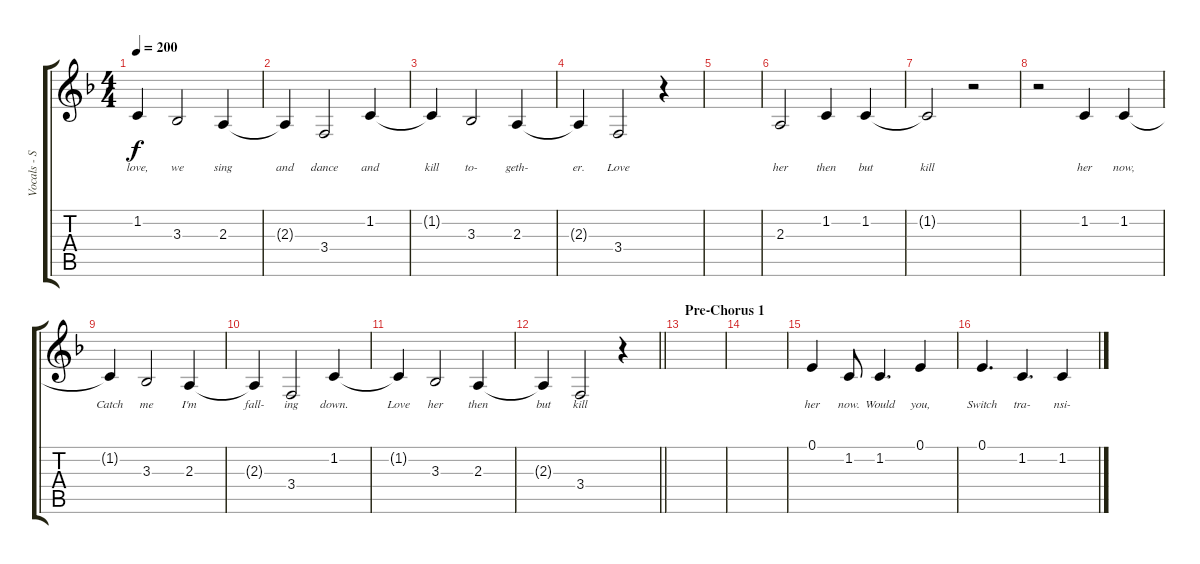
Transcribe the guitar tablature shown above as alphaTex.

\track ("Vocals - Simon Neil" "Vocals - S") {instrument altosax}
\staff {score tabs}
\tuning (E4 B3 G3 D3 A2 E2) {hide}
\ts (4 4)
\tempo 200
\clef g2
\ks f
1.2{t}.4{lyrics (0 "love,") lyrics (1 "") lyrics (2 "") lyrics (3 "") lyrics (4 "") dy f} 3.3.2{lyrics (0 "we") lyrics (1 "") lyrics (2 "") lyrics (3 "") lyrics (4 "")} 2.3.4{lyrics (0 "sing") lyrics (1 "") lyrics (2 "") lyrics (3 "") lyrics (4 "")} |
2.3{t}.4{lyrics (0 "and") lyrics (1 "") lyrics (2 "") lyrics (3 "") lyrics (4 "")} 3.4.2{lyrics (0 "dance") lyrics (1 "") lyrics (2 "") lyrics (3 "") lyrics (4 "")} 1.2.4{lyrics (0 "and") lyrics (1 "") lyrics (2 "") lyrics (3 "") lyrics (4 "")} |
1.2{t}.4{lyrics (0 "kill") lyrics (1 "") lyrics (2 "") lyrics (3 "") lyrics (4 "")} 3.3.2{lyrics (0 "to-") lyrics (1 "") lyrics (2 "") lyrics (3 "") lyrics (4 "")} 2.3.4{lyrics (0 "geth-") lyrics (1 "") lyrics (2 "") lyrics (3 "") lyrics (4 "")} |
2.3{t}.4{lyrics (0 "er.") lyrics (1 "") lyrics (2 "") lyrics (3 "") lyrics (4 "")} 3.4.2{lyrics (0 "Love") lyrics (1 "") lyrics (2 "") lyrics (3 "") lyrics (4 "")} r.4 |
|
2.3.2{lyrics (0 "her") lyrics (1 "") lyrics (2 "") lyrics (3 "") lyrics (4 "")} 1.2.4{lyrics (0 "then") lyrics (1 "") lyrics (2 "") lyrics (3 "") lyrics (4 "")} 1.2.4{lyrics (0 "but") lyrics (1 "") lyrics (2 "") lyrics (3 "") lyrics (4 "")} |
1.2{t}.2{lyrics (0 "kill") lyrics (1 "") lyrics (2 "") lyrics (3 "") lyrics (4 "")} r.2 |
r.2 1.2.4{lyrics (0 "her") lyrics (1 "") lyrics (2 "") lyrics (3 "") lyrics (4 "")} 1.2.4{lyrics (0 "now,") lyrics (1 "") lyrics (2 "") lyrics (3 "") lyrics (4 "")} |
1.2{t}.4{lyrics (0 "Catch") lyrics (1 "") lyrics (2 "") lyrics (3 "") lyrics (4 "")} 3.3.2{lyrics (0 "me") lyrics (1 "") lyrics (2 "") lyrics (3 "") lyrics (4 "")} 2.3.4{lyrics (0 "I'm") lyrics (1 "") lyrics (2 "") lyrics (3 "") lyrics (4 "")} |
2.3{t}.4{lyrics (0 "fall-") lyrics (1 "") lyrics (2 "") lyrics (3 "") lyrics (4 "")} 3.4.2{lyrics (0 "ing") lyrics (1 "") lyrics (2 "") lyrics (3 "") lyrics (4 "")} 1.2.4{lyrics (0 "down.") lyrics (1 "") lyrics (2 "") lyrics (3 "") lyrics (4 "")} |
1.2{t}.4{lyrics (0 "Love") lyrics (1 "") lyrics (2 "") lyrics (3 "") lyrics (4 "")} 3.3.2{lyrics (0 "her") lyrics (1 "") lyrics (2 "") lyrics (3 "") lyrics (4 "")} 2.3.4{lyrics (0 "then") lyrics (1 "") lyrics (2 "") lyrics (3 "") lyrics (4 "")} |
\barLineRight lightlight
2.3{t}.4{lyrics (0 "but") lyrics (1 "") lyrics (2 "") lyrics (3 "") lyrics (4 "")} 3.4.2{lyrics (0 "kill") lyrics (1 "") lyrics (2 "") lyrics (3 "") lyrics (4 "")} r.4 |
\section ("" "Pre-Chorus 1")
|
|
0.1.4{lyrics (0 "her") lyrics (1 "") lyrics (2 "") lyrics (3 "") lyrics (4 "")} 1.2.8{lyrics (0 "now.") lyrics (1 "") lyrics (2 "") lyrics (3 "") lyrics (4 "")} 1.2.4{d lyrics (0 "Would") lyrics (1 "") lyrics (2 "") lyrics (3 "") lyrics (4 "")} 0.1.4{lyrics (0 "you,") lyrics (1 "") lyrics (2 "") lyrics (3 "") lyrics (4 "")} |
0.1.4{d lyrics (0 "Switch") lyrics (1 "") lyrics (2 "") lyrics (3 "") lyrics (4 "")} 1.2.4{d lyrics (0 "tra-") lyrics (1 "") lyrics (2 "") lyrics (3 "") lyrics (4 "")} 1.2.4{lyrics (0 "nsi-") lyrics (1 "") lyrics (2 "") lyrics (3 "") lyrics (4 "")}
